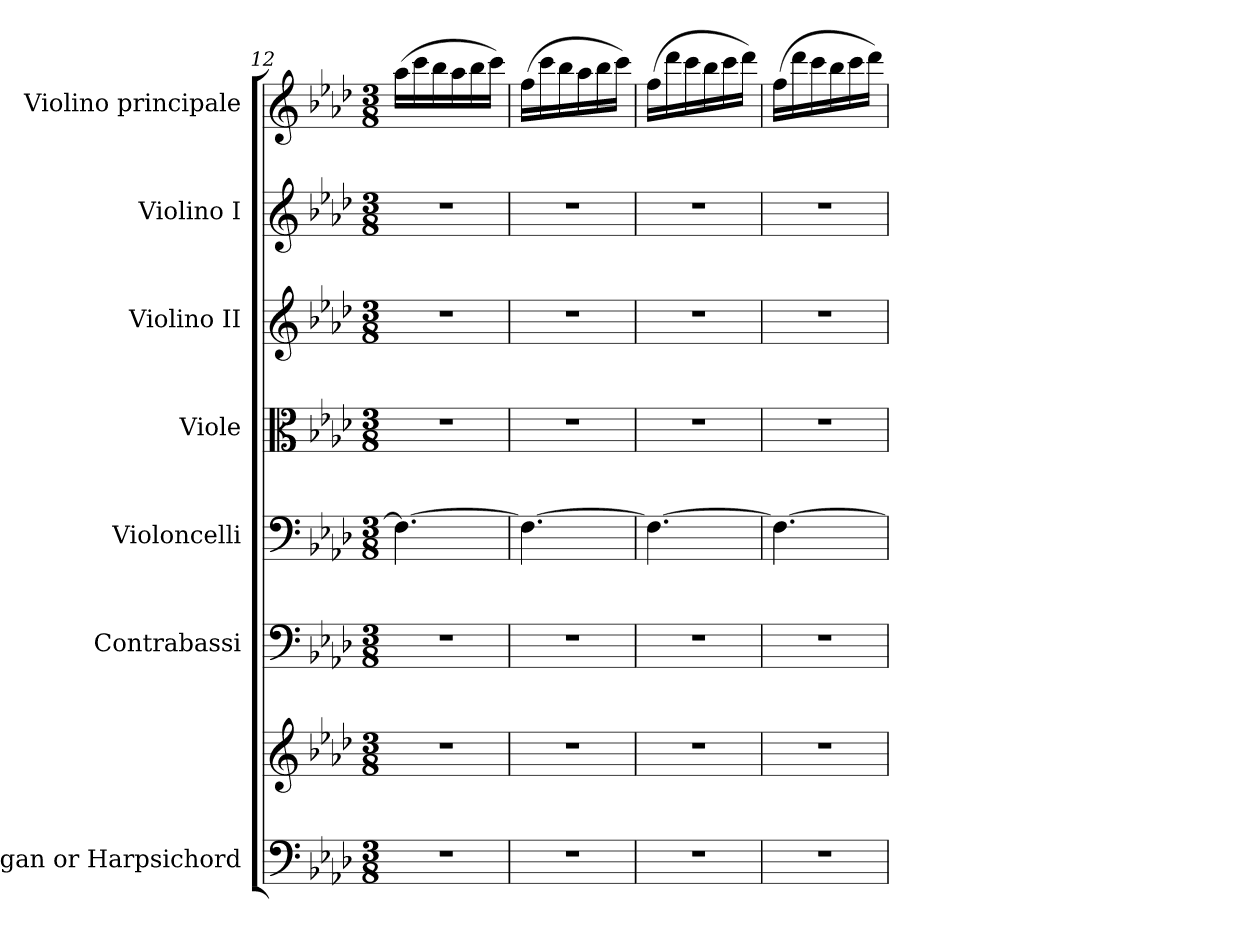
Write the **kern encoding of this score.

**kern	**kern	**kern	**kern	**kern	**kern	**kern	**kern
*part7	*part7	*part6	*part5	*part4	*part3	*part2	*part1
*staff8	*staff7	*staff6	*staff5	*staff4	*staff3	*staff2	*staff1
*I"Organ or Harpsichord	*	*I"Contrabassi	*I"Violoncelli	*I"Viole	*I"Violino II	*I"Violino I	*I"Violino principale
*I'Hch.	*	*I'Cbs.	*I'Vcl.	*I'Vle.	*I'Vln. II	*I'Vln. I	*I'Vln.
*clefF4	*clefG2	*clefF4	*clefF4	*clefC3	*clefG2	*clefG2	*clefG2
*	*	*ITrd7c12	*	*	*	*	*
*k[b-e-a-d-]	*k[b-e-a-d-]	*k[b-e-a-d-]	*k[b-e-a-d-]	*k[b-e-a-d-]	*k[b-e-a-d-]	*k[b-e-a-d-]	*k[b-e-a-d-]
*M3/8	*M3/8	*M3/8	*M3/8	*M3/8	*M3/8	*M3/8	*M3/8
=12	=12	=12	=12	=12	=12	=12	=12
4.r	4.r	4.r	4.F\_	4.r	4.r	4.r	(>16aa-\LL
.	.	.	.	.	.	.	16ccc\
.	.	.	.	.	.	.	16bb-\
.	.	.	.	.	.	.	16aa-\
.	.	.	.	.	.	.	16bb-\
.	.	.	.	.	.	.	16ccc\JJ)
=13	=13	=13	=13	=13	=13	=13	=13
4.r	4.r	4.r	4.F\_	4.r	4.r	4.r	(>16ff\LL
.	.	.	.	.	.	.	16ccc\
.	.	.	.	.	.	.	16bb-\
.	.	.	.	.	.	.	16aa-\
.	.	.	.	.	.	.	16bb-\
.	.	.	.	.	.	.	16ccc\JJ)
=14	=14	=14	=14	=14	=14	=14	=14
4.r	4.r	4.r	4.F\_	4.r	4.r	4.r	(>16ff\LL
.	.	.	.	.	.	.	16ddd-\
.	.	.	.	.	.	.	16ccc\
.	.	.	.	.	.	.	16bb-\
.	.	.	.	.	.	.	16ccc\
.	.	.	.	.	.	.	16ddd-\JJ)
=15	=15	=15	=15	=15	=15	=15	=15
4.r	4.r	4.r	4.F\_	4.r	4.r	4.r	(>16ff\LL
.	.	.	.	.	.	.	16ddd-\
.	.	.	.	.	.	.	16ccc\
.	.	.	.	.	.	.	16bb-\
.	.	.	.	.	.	.	16ccc\
.	.	.	.	.	.	.	16ddd-\JJ)
=	=	=	=	=	=	=	=
*-	*-	*-	*-	*-	*-	*-	*-
